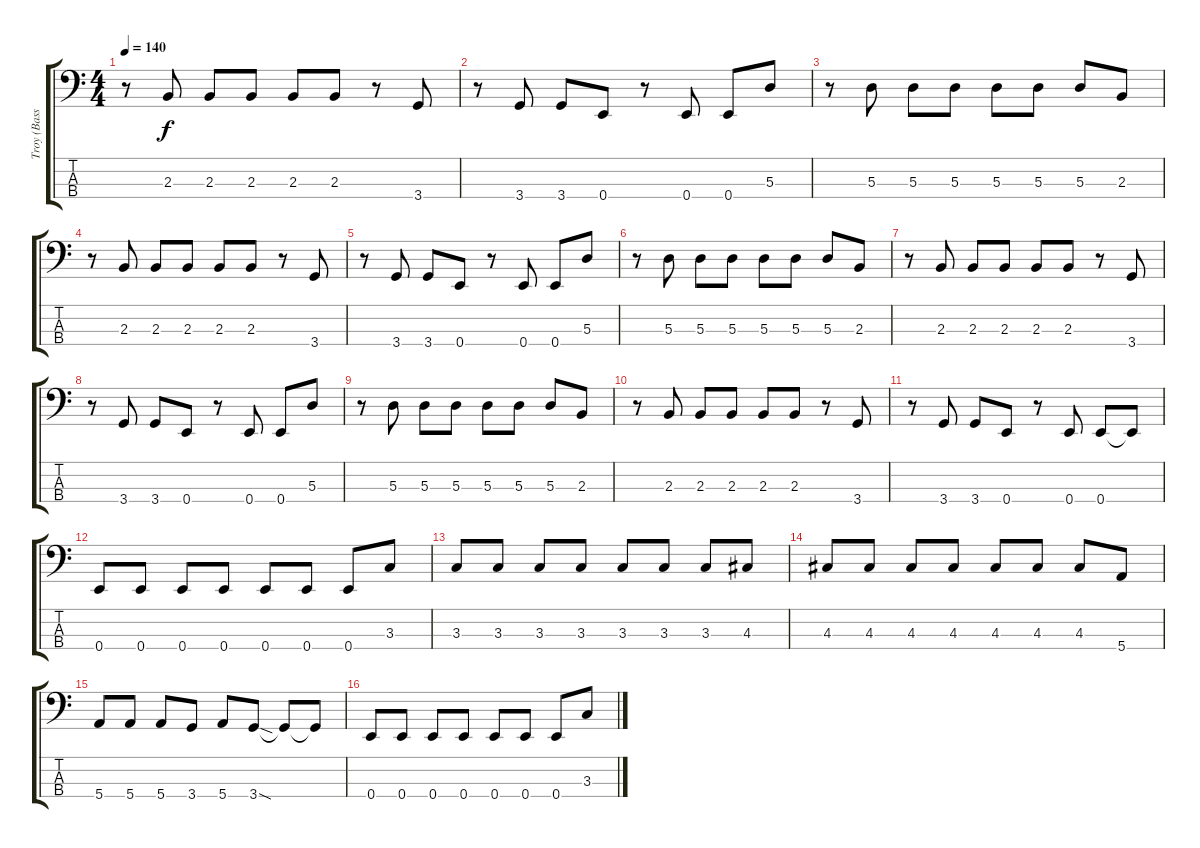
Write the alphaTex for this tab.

\track ("Troy (Bass)" "Troy (Bass") {instrument electricbassfinger}
\staff {score tabs}
\tuning (G2 D2 A1 E1) {hide}
\ts (4 4)
\tempo 140
\clef f4
\ks c
r.8{dy f} 2.3.8 2.3.8 2.3.8 2.3.8 2.3.8 r.8 3.4.8 |
r.8 3.4.8 3.4.8 0.4.8 r.8 0.4.8 0.4.8 5.3.8 |
r.8 5.3.8 5.3.8 5.3.8 5.3.8 5.3.8 5.3.8 2.3.8 |
r.8 2.3.8 2.3.8 2.3.8 2.3.8 2.3.8 r.8 3.4.8 |
r.8 3.4.8 3.4.8 0.4.8 r.8 0.4.8 0.4.8 5.3.8 |
r.8 5.3.8 5.3.8 5.3.8 5.3.8 5.3.8 5.3.8 2.3.8 |
r.8 2.3.8 2.3.8 2.3.8 2.3.8 2.3.8 r.8 3.4.8 |
r.8 3.4.8 3.4.8 0.4.8 r.8 0.4.8 0.4.8 5.3.8 |
r.8 5.3.8 5.3.8 5.3.8 5.3.8 5.3.8 5.3.8 2.3.8 |
r.8 2.3.8 2.3.8 2.3.8 2.3.8 2.3.8 r.8 3.4.8 |
r.8 3.4.8 3.4.8 0.4.8 r.8 0.4.8 0.4.8 0.4{t}.8 |
0.4.8 0.4.8 0.4.8 0.4.8 0.4.8 0.4.8 0.4.8 3.3.8 |
3.3.8 3.3.8 3.3.8 3.3.8 3.3.8 3.3.8 3.3.8 4.3.8 |
4.3.8 4.3.8 4.3.8 4.3.8 4.3.8 4.3.8 4.3.8 5.4.8 |
5.4.8 5.4.8 5.4.8 3.4.8 5.4.8 3.4{sod}.8 3.4{t}.8 3.4{t}.8 |
0.4.8 0.4.8 0.4.8 0.4.8 0.4.8 0.4.8 0.4.8 3.3.8
